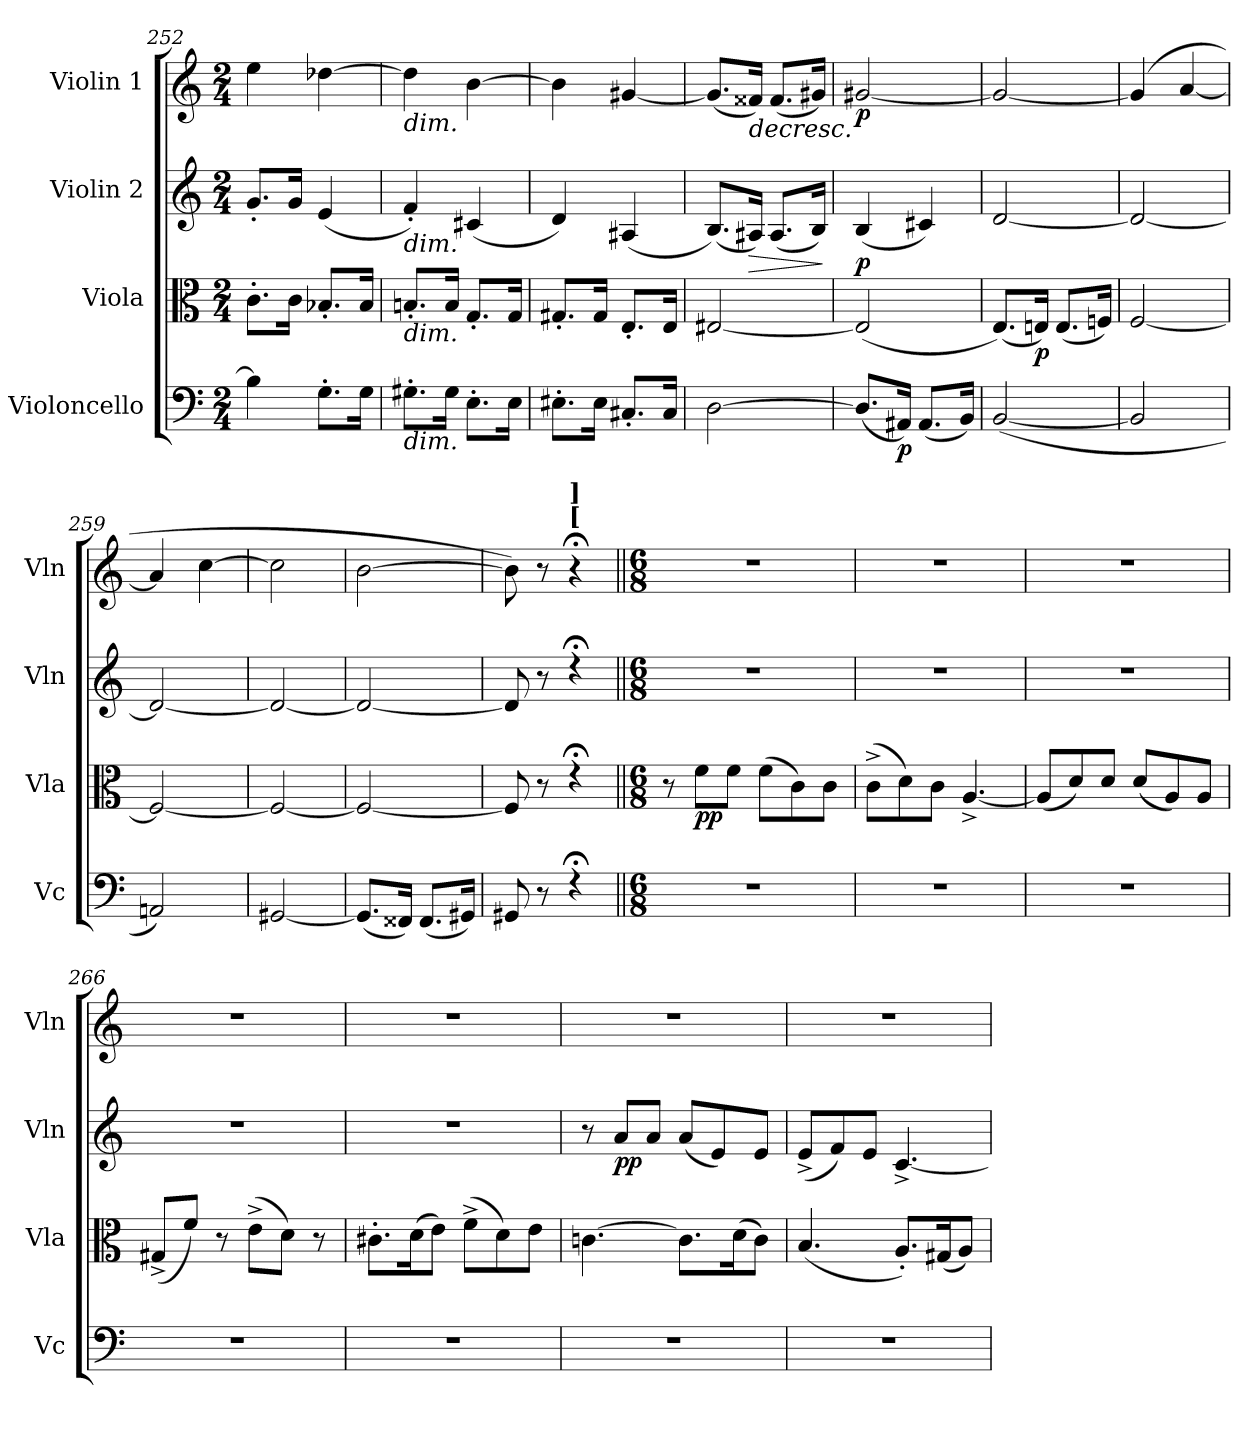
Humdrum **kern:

**kern	**dynam	**kern	**dynam	**kern	**dynam	**kern	**dynam
*part4	*part4	*part3	*part3	*part2	*part2	*part1	*part1
*staff4	*staff4	*staff3	*staff3	*staff2	*staff2	*staff1	*staff1
*I"Violoncello	*	*I"Viola	*	*I"Violin 2	*	*I"Violin 1	*
*I'Vc	*	*I'Vla	*	*I'Vln	*	*I'Vln	*
*clefF4	*	*clefC3	*	*clefG2	*	*clefG2	*
*k[]	*	*k[]	*	*k[]	*	*k[]	*
*M2/4	*	*M2/4	*	*M2/4	*	*M2/4	*
=252	=252	=252	=252	=252	=252	=252	=252
4B-\]	.	8.c'\L	.	8.g'/L	.	4ee\	.
.	.	16c\Jk	.	16g/Jk	.	.	.
8.G'\L	.	8.B-X'/L	.	(<4e/	.	[4dd-X\	.
16G\Jk	.	16B-/Jk	.	.	.	.	.
=253	=253	=253	=253	=253	=253	=253	=253
!	!	!	!	!	!	!LO:TX:b:i:t=dim.	!
!	!	!	!	!LO:TX:b:i:t=dim.	!	!	!
!	!	!LO:TX:b:i:t=dim.	!	!	!	!	!
!LO:TX:b:i:t=dim.	!	!	!	!	!	!	!
8.G#X'\L	.	8.Bn'/L	.	4f'/)	.	4dd-\]	.
16G#\Jk	.	16B/Jk	.	.	.	.	.
8.E'\L	.	8.G'/L	.	(<4c#X/	.	[4b\	.
16E\Jk	.	16G/Jk	.	.	.	.	.
=254	=254	=254	=254	=254	=254	=254	=254
8.E#X'\L	.	8.G#X'/L	.	4d/)	.	4b\]	.
16E#\Jk	.	16G#/Jk	.	.	.	.	.
8.C#X'/L	.	8.E'/L	.	(<4A#X/	.	[4g#X/	.
16C#/Jk	.	16E/Jk	.	.	.	.	.
=255	=255	=255	=255	=255	=255	=255	=255
[2D\	.	[2E#X/	.	(<8.B/L)	.	(<8.g#/L]	.
!	!	!	!	!	!LO:HP:b	!	!LO:HP:b
.	.	.	.	16A#X/Jk)	>	16f##X/Jk)	>
.	.	.	.	(<8.A#/L	.	(<8.f##/L	.
.	.	.	.	16B/Jk)	.	16g#X/Jk)	.
.	.	.	.	.	]	.	.
=256	=256	=256	=256	=256	=256	=256	=256
!	!	!	!	!	!LO:DY:b	!	!LO:DY:b
(<8.D/L]	.	(<2E#/]	.	(<4B/	p	[2g#X/	p
!	!LO:DY:b	!	!	!	!	!	!
16AA#X/Jk)	p	.	.	.	.	.	.
(<8.AA#/L	.	.	.	4c#X/)	.	.	.
16BB/Jk)	.	.	.	.	.	.	.
=257	=257	=257	=257	=257	=257	=257	=257
(>[2BB/	.	(<8.E/L)	.	[2d/	.	2g#/_	.
!	!	!	!LO:DY:b	!	!	!	!
.	.	16En/Jk)	p	.	.	.	.
.	.	(<8.E/L	.	.	.	.	.
.	.	16Fn/Jk)	.	.	.	.	.
=258	=258	=258	=258	=258	=258	=258	=258
*	*	*^	*	*^	*	*	*
2BB/]	.	[2F/	4ryy	.	2d/_	4ryy	.	(>4g#/]	.
.	.	.	4ryy	.	.	4ryy	.	[4a/	.
*	*	*v	*v	*	*	*	*	*	*
*	*	*	*	*v	*v	*	*	*
=259	=259	=259	=259	=259	=259	=259	=259
2AAn/)	.	2F/_	.	2d/_	.	4a/]	.
.	.	.	.	.	.	[4cc\	.
=260	=260	=260	=260	=260	=260	=260	=260
[2GG#X/	.	2F/_	.	2d/_	.	2cc\]	.
=261	=261	=261	=261	=261	=261	=261	=261
(<8.GG#/L]	.	2F/_	.	2d/_	.	[2b\	.
16FF##X/Jk)	.	.	.	.	.	.	.
(<8.FF##/L	.	.	.	.	.	.	.
16GG#X/Jk)	.	.	.	.	.	.	.
=262	=262	=262	=262	=262	=262	=262	=262
8GG#X/	.	8F/]	.	8d/]	.	8b\])	.
8r	.	8r	.	8r	.	8r	]
!	!	!	!	!	!	!LO:TX:a:B:t=[	!
!	!	!	!	!	!	!LO:TX:a:B:t=]	!
4r;<F	.	4r;<e	.	4r;<dd	.	4r;<	.
!!LO:LB:g=z
=263||	=263||	=263||	=263||	=263||	=263||	=263||	=263||
*M6/8	*	*M6/8	*	*M6/8	*	*M6/8	*
*	*	*	*	*	*	*MM216	*
2.r	.	8r	.	2.r	.	2.r	.
!	!	!	!LO:DY:b	!	!	!	!
.	.	8f\L	pp	.	.	.	.
.	.	8f\J	.	.	.	.	.
.	.	(>8f\L	.	.	.	.	.
.	.	8c\)	.	.	.	.	.
.	.	8c\J	.	.	.	.	.
=264	=264	=264	=264	=264	=264	=264	=264
2.r	.	(>8c^\L	.	2.r	.	2.r	.
.	.	8d\)	.	.	.	.	.
.	.	8c\J	.	.	.	.	.
.	.	[4.A^/	.	.	.	.	.
=265	=265	=265	=265	=265	=265	=265	=265
2.r	.	(<8A/L]	.	2.r	.	2.r	.
.	.	8d/)	.	.	.	.	.
.	.	8d/J	.	.	.	.	.
.	.	(<8d/L	.	.	.	.	.
.	.	8A/)	.	.	.	.	.
.	.	8A/J	.	.	.	.	.
=266	=266	=266	=266	=266	=266	=266	=266
2.r	.	(<8G#X^/L	.	2.r	.	2.r	.
.	.	8f/J)	.	.	.	.	.
.	.	8r	.	.	.	.	.
.	.	(>8e^\L	.	.	.	.	.
.	.	8d\J)	.	.	.	.	.
.	.	8r	.	.	.	.	.
=267	=267	=267	=267	=267	=267	=267	=267
2.r	.	8.c#X'\L	.	2.r	.	2.r	.
.	.	(>16d\K	.	.	.	.	.
.	.	8e\J)	.	.	.	.	.
.	.	(>8f^\L	.	.	.	.	.
.	.	8d\)	.	.	.	.	.
.	.	8e\J	.	.	.	.	.
!!LO:PB:g=z
=268	=268	=268	=268	=268	=268	=268	=268
2.r	.	[4.cn\	.	8r	.	2.r	.
!	!	!	!	!	!LO:DY:b	!	!
.	.	.	.	8a/L	pp	.	.
.	.	.	.	8a/J	.	.	.
.	.	8.c\L]	.	(<8a/L	.	.	.
.	.	.	.	8e/)	.	.	.
.	.	(>16d\K	.	.	.	.	.
.	.	8c\J)	.	8e/J	.	.	.
=269	=269	=269	=269	=269	=269	=269	=269
2.r	.	(<4.B/	.	(<8e^/L	.	2.r	.
.	.	.	.	8f/)	.	.	.
.	.	.	.	8e/J	.	.	.
.	.	8.A'/L)	.	[4.c^/	.	.	.
.	.	(<16G#X/K	.	.	.	.	.
.	.	8A/J)	.	.	.	.	.
=	=	=	=	=	=	=	=
*-	*-	*-	*-	*-	*-	*-	*-
